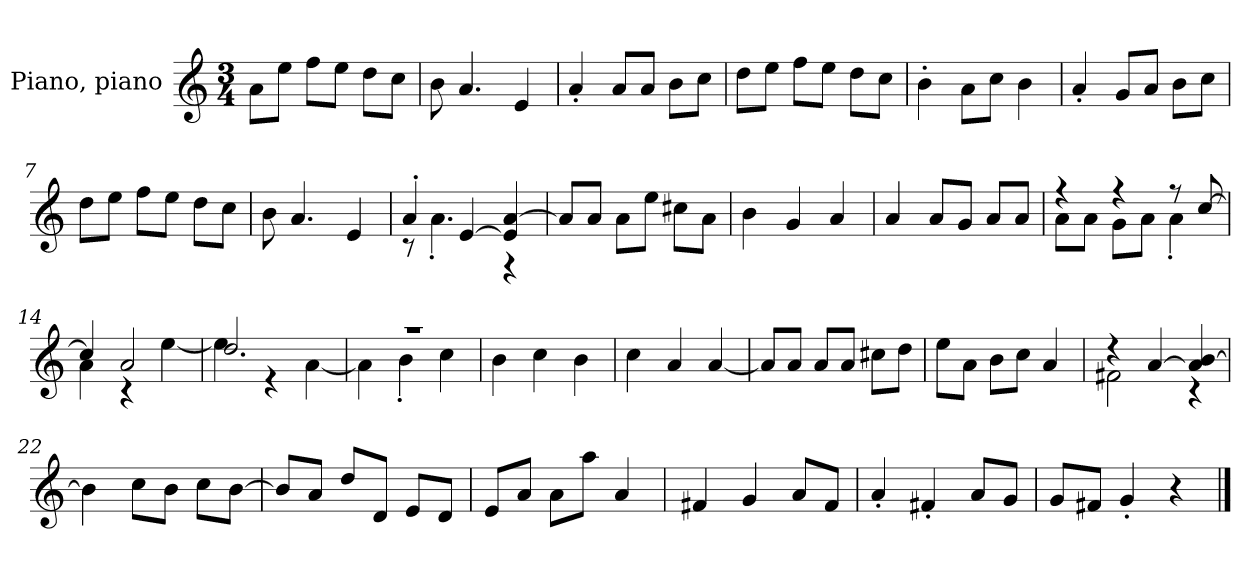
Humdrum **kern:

**kern
*part1
*staff1
*I"Piano, piano
*clefG2
*k[]
*M3/4
*MM62
=1
8a\L
8ee\J
8ff\L
8ee\J
8dd\L
8cc\J
=2
8b\
4.a/
4e/
=3
4a'/
8a/L
8a/J
8b\L
8cc\J
=4
8dd\L
8ee\J
8ff\L
8ee\J
8dd\L
8cc\J
=5
4b'\
8a\L
8cc\J
4b\
=6
4a'/
8g/L
8a/J
8b\L
8cc\J
=7
8dd\L
8ee\J
8ff\L
8ee\J
8dd\L
8cc\J
!!LO:LB:g=z
=8
8b\
4.a/
4e/
=9
*^
4a'/	8r
.	4.a'\
[4e/	.
4e/] [4a/	4r
*v	*v
=10
8a/L]
8a/J
8a\L
8ee\J
8cc#X\L
8a\J
=11
4b\
4g/
4a/
=12
4a/
8a/L
8g/J
8a/L
8a/J
=13
*^
4r	8a\L
.	8a\J
4r	8g\L
.	8a\J
8r	4a'\
[8cc/	.
=14	=14
4cc/]	4a\
2a/	4r
.	[4ee\
=15	=15
2.dd/	4ee\]
.	4r
.	[4a\
=16	=16
2.r	4a\]
.	4b'\
.	4cc\
*v	*v
!!LO:LB:g=z
=17
4b\
4cc\
4b\
=18
4cc\
4a/
[4a/
=19
8a/L]
8a/J
8a/L
8a/J
8cc#X\L
8dd\J
=20
8ee\L
8a\J
8b\L
8cc\J
4a/
=21
*^
4r	2f#X\
[4a/	.
4a/] [4b/	4r
*v	*v
=22
4b\]
8cc\L
8b\J
8cc\L
[8b\J
=23
8b/L]
8a/J
8dd/L
8d/J
8e/L
8d/J
=24
8e/L
8a/J
8a\L
8aa\J
4a/
!!LO:LB:g=z
=25
4f#X/
4g/
8a/L
8f#/J
=26
4a'/
4f#X'/
8a/L
8g/J
=27
8g/L
8f#X/J
4g'/
4r
==
*-
